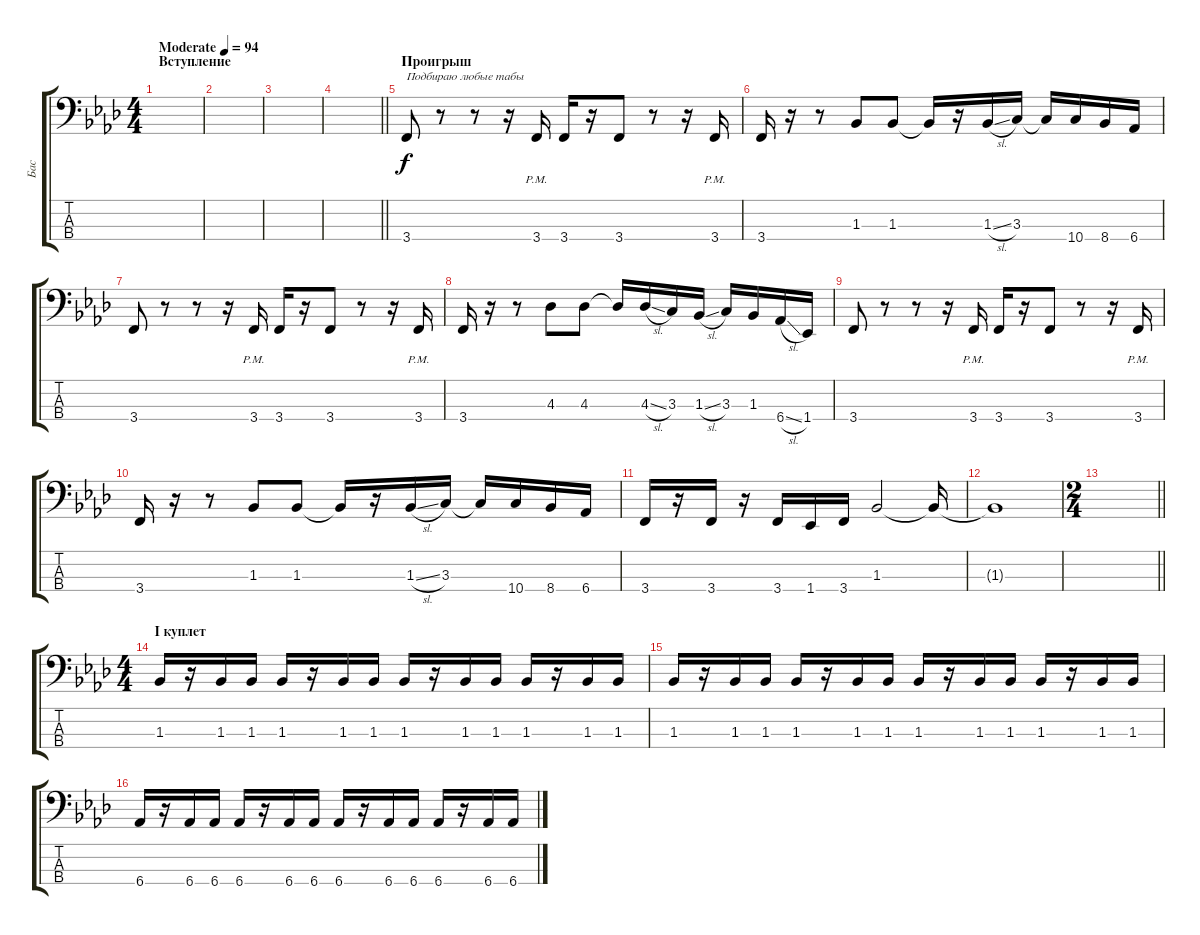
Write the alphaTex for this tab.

\track ("Бас" "Бас") {instrument electricbassfinger}
\staff {score tabs}
\tuning (G2 D2 A1 D1) {hide}
\ts (4 4)
\section ("" "Вступление")
\tempo (94 "Moderate")
\clef f4
\ks fminor
|
|
|
\barLineRight lightlight
|
\section ("" "Проигрыш")
3.4.8{txt "Подбираю любые табы"} r.8 r.8 r.16 3.4{pm}.16 3.4.16 r.16 3.4.8 r.8 r.16 3.4{pm}.16 |
3.4.16 r.16 r.8 1.3.8 1.3.8 1.3{t}.16 r.16 1.3{sl}.16 3.3.16 3.3{t}.16 10.4.16 8.4.16 6.4.16 |
3.4.8 r.8 r.8 r.16 3.4{pm}.16 3.4.16 r.16 3.4.8 r.8 r.16 3.4{pm}.16 |
3.4.16 r.16 r.8 4.3.8 4.3.8 4.3{t}.16 4.3{sl}.16 3.3.16 1.3{sl}.16 3.3.16 1.3.16 6.4{sl}.16 1.4.16 |
3.4.8 r.8 r.8 r.16 3.4{pm}.16 3.4.16 r.16 3.4.8 r.8 r.16 3.4{pm}.16 |
3.4.16 r.16 r.8 1.3.8 1.3.8 1.3{t}.16 r.16 1.3{sl}.16 3.3.16 3.3{t}.16 10.4.16 8.4.16 6.4.16 |
3.4.16 r.16 3.4.16 r.16 3.4.16 1.4.16 3.4.16 1.3.2 1.3{t}.16 |
1.3{t}.1 |
\ts (2 4)
\barLineRight lightlight
|
\ts (4 4)
\section ("" "I куплет")
1.3.16 r.16 1.3.16 1.3.16 1.3.16 r.16 1.3.16 1.3.16 1.3.16 r.16 1.3.16 1.3.16 1.3.16 r.16 1.3.16 1.3.16 |
1.3.16 r.16 1.3.16 1.3.16 1.3.16 r.16 1.3.16 1.3.16 1.3.16 r.16 1.3.16 1.3.16 1.3.16 r.16 1.3.16 1.3.16 |
6.4.16 r.16 6.4.16 6.4.16 6.4.16 r.16 6.4.16 6.4.16 6.4.16 r.16 6.4.16 6.4.16 6.4.16 r.16 6.4.16 6.4.16
